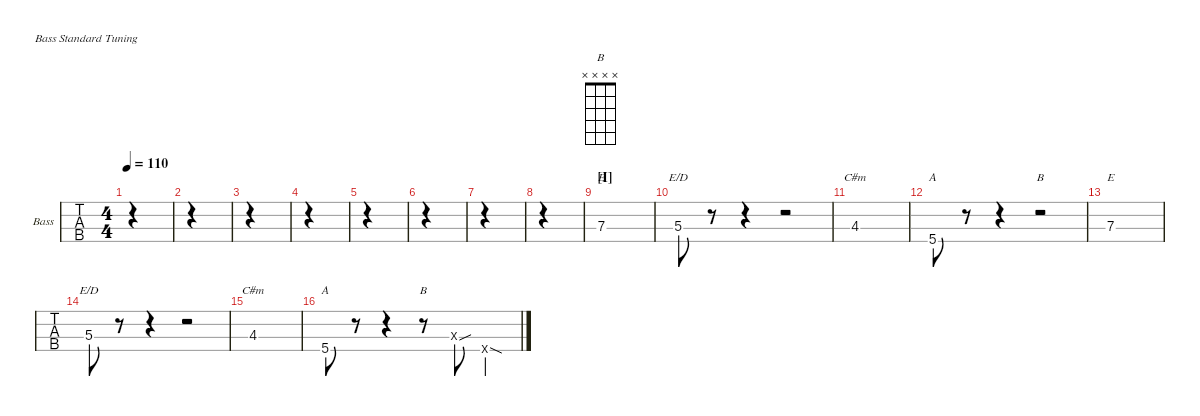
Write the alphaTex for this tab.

\defaultSystemsLayout 4
\hideDynamics
\bracketExtendMode nobrackets
\firstSystemTrackNameOrientation horizontal
\track ("Bass" "Bass") {defaultSystemsLayout 4 instrument electricbassfinger}
\staff {tabs}
\tuning (G2 D2 A1 E1)
\chord ("E" x x 7 x) {firstfret 7 showdiagram false showfingering false}
\chord ("E/D" x x 5 x) {showdiagram false showfingering false}
\chord ("C#m" x x 4 x) {showdiagram false showfingering false}
\chord ("A" x x x 5) {showdiagram false showfingering false}
\chord ("B" x x x x)
\ts (4 4)
\tempo 110
\clef f4
\ks c
|
|
|
|
|
|
|
|
\section ("I" "")
7.3.1{ch "E"} |
5.3.8{ch "E/D"} r.8 r.4 r.2 |
4.3{acc #}.1{ch "C#m"} |
5.4.8{ch "A"} r.8 r.4 r.2{ch "B"} |
7.3.1{ch "E"} |
5.3.8{ch "E/D"} r.8 r.4 r.2 |
4.3{acc #}.1{ch "C#m"} |
5.4.8{ch "A"} r.8 r.4 r.8{ch "B"} 0.3{sou x}.8 0.4{sod x}.4
